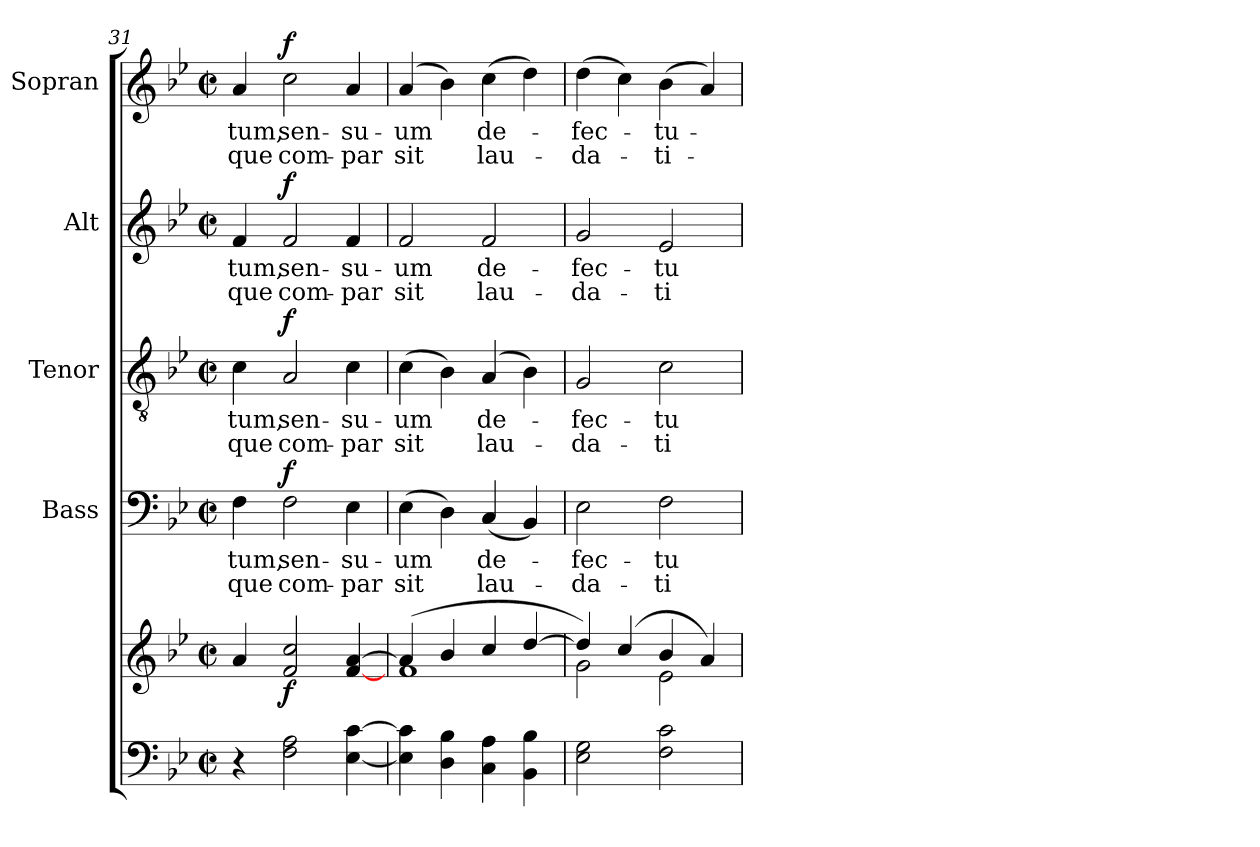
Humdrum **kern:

**kern	**kern	**dynam	**kern	**text	**text	**dynam	**kern	**text	**text	**dynam	**kern	**text	**text	**dynam	**kern	**text	**text	**dynam
*part5	*part5	*part5	*part4	*part4	*part4	*part4	*part3	*part3	*part3	*part3	*part2	*part2	*part2	*part2	*part1	*part1	*part1	*part1
*staff6	*staff5	*staff5/6	*staff4	*staff4	*staff4	*staff4	*staff3	*staff3	*staff3	*staff3	*staff2	*staff2	*staff2	*staff2	*staff1	*staff1	*staff1	*staff1
*	*	*	*I"Bass	*	*	*	*I"Tenor	*	*	*	*I"Alt	*	*	*	*I"Sopran	*	*	*
*	*	*	*I'B.	*	*	*	*I'T.	*	*	*	*I'A.	*	*	*	*I'S.	*	*	*
*clefF4	*clefG2	*	*clefF4	*	*	*	*clefGv2	*	*	*	*clefG2	*	*	*	*clefG2	*	*	*
*k[b-e-]	*k[b-e-]	*	*k[b-e-]	*	*	*	*k[b-e-]	*	*	*	*k[b-e-]	*	*	*	*k[b-e-]	*	*	*
*B-:	*B-:	*	*B-:	*	*	*	*B-:	*	*	*	*B-:	*	*	*	*B-:	*	*	*
*M2/2	*M2/2	*	*M2/2	*	*	*	*M2/2	*	*	*	*M2/2	*	*	*	*M2/2	*	*	*
*met(c|)	*met(c|)	*	*met(c|)	*	*	*	*met(c|)	*	*	*	*met(c|)	*	*	*	*met(c|)	*	*	*
=31	=31	=31	=31	=31	=31	=31	=31	=31	=31	=31	=31	=31	=31	=31	=31	=31	=31	=31
!	!	!	!	!LO:LY:b	!LO:LY:b	!	!	!LO:LY:b	!LO:LY:b	!	!	!LO:LY:b	!LO:LY:b	!	!	!LO:LY:b	!LO:LY:b	!
4r	4a/	.	4F\	-tum,	-que	.	4c\	-tum,	-que	.	4f/	-tum,	-que	.	4a/	-tum,	-que	.
!	!	!LO:DY:b	!	!LO:LY:b	!LO:LY:b	!LO:DY:a	!	!LO:LY:b	!LO:LY:b	!LO:DY:a	!	!LO:LY:b	!LO:LY:b	!LO:DY:a	!	!LO:LY:b	!LO:LY:b	!LO:DY:a
2F\ 2A\	2f/ 2cc/	f	2F\	sen-	com-	f	2A/	sen-	com-	f	2f/	sen-	com-	f	2cc\	sen-	com-	f
!	!	!	!	!LO:LY:b	!LO:LY:b	!	!	!LO:LY:b	!LO:LY:b	!	!	!LO:LY:b	!LO:LY:b	!	!	!LO:LY:b	!LO:LY:b	!
[4E-\ [4c\	[4f/ [>4a/	.	4E-\	-su-	-par	.	4c\	-su-	-par	.	4f/	-su-	-par	.	4a/	-su-	-par	.
=32	=32	=32	=32	=32	=32	=32	=32	=32	=32	=32	=32	=32	=32	=32	=32	=32	=32	=32
*	*^	*	*	*	*	*	*	*	*	*	*	*	*	*	*	*	*	*
!	!	!	!	!	!LO:LY:b	!LO:LY:b	!	!	!LO:LY:b	!LO:LY:b	!	!	!LO:LY:b	!LO:LY:b	!	!	!LO:LY:b	!LO:LY:b	!
4E-\] 4c\]	(4a/]	1f	.	(>4E-\	-um	sit	.	(>4c\	-um	sit	.	2f/	-um	sit	.	(4a/	-um	sit	.
4D\ 4B-\	4b-/	.	.	4D\)	.	.	.	4B-\)	.	.	.	.	.	.	.	4b-\)	.	.	.
!	!	!	!	!	!LO:LY:b	!LO:LY:b	!	!	!LO:LY:b	!LO:LY:b	!	!	!LO:LY:b	!LO:LY:b	!	!	!LO:LY:b	!LO:LY:b	!
4C\ 4A\	4cc/	.	.	(<4C/	de-	lau-	.	(4A/	de-	lau-	.	2f/	de-	lau-	.	(>4cc\	de-	lau-	.
4BB-\ 4B-\	[>4dd/	.	.	4BB-/)	.	.	.	4B-\)	.	.	.	.	.	.	.	4dd\)	.	.	.
!!LO:LB:g=z
=33	=33	=33	=33	=33	=33	=33	=33	=33	=33	=33	=33	=33	=33	=33	=33	=33	=33	=33	=33
!	!	!	!	!	!LO:LY:b	!LO:LY:b	!	!	!LO:LY:b	!LO:LY:b	!	!	!LO:LY:b	!LO:LY:b	!	!	!LO:LY:b	!LO:LY:b	!
2E-\ 2G\	4dd/])	2g\	.	2E-\	-fec-	-da-	.	2G/	-fec-	-da-	.	2g/	-fec-	-da-	.	(>4dd\	-fec-	-da-	.
.	(4cc/	.	.	.	.	.	.	.	.	.	.	.	.	.	.	4cc\)	.	.	.
!	!	!	!	!	!LO:LY:b	!LO:LY:b	!	!	!LO:LY:b	!LO:LY:b	!	!	!LO:LY:b	!LO:LY:b	!	!	!LO:LY:b	!LO:LY:b	!
2F\ 2c\	4b-/	2e-\	.	2F\	-tu-	-ti-	.	2c\	-tu-	-ti-	.	2e-/	-tu-	-ti-	.	(>4b-\	-tu-	-ti-	.
.	4a/)	.	.	.	.	.	.	.	.	.	.	.	.	.	.	4a/)	.	.	.
*	*v	*v	*	*	*	*	*	*	*	*	*	*	*	*	*	*	*	*	*
=	=	=	=	=	=	=	=	=	=	=	=	=	=	=	=	=	=	=
*-	*-	*-	*-	*-	*-	*-	*-	*-	*-	*-	*-	*-	*-	*-	*-	*-	*-	*-
